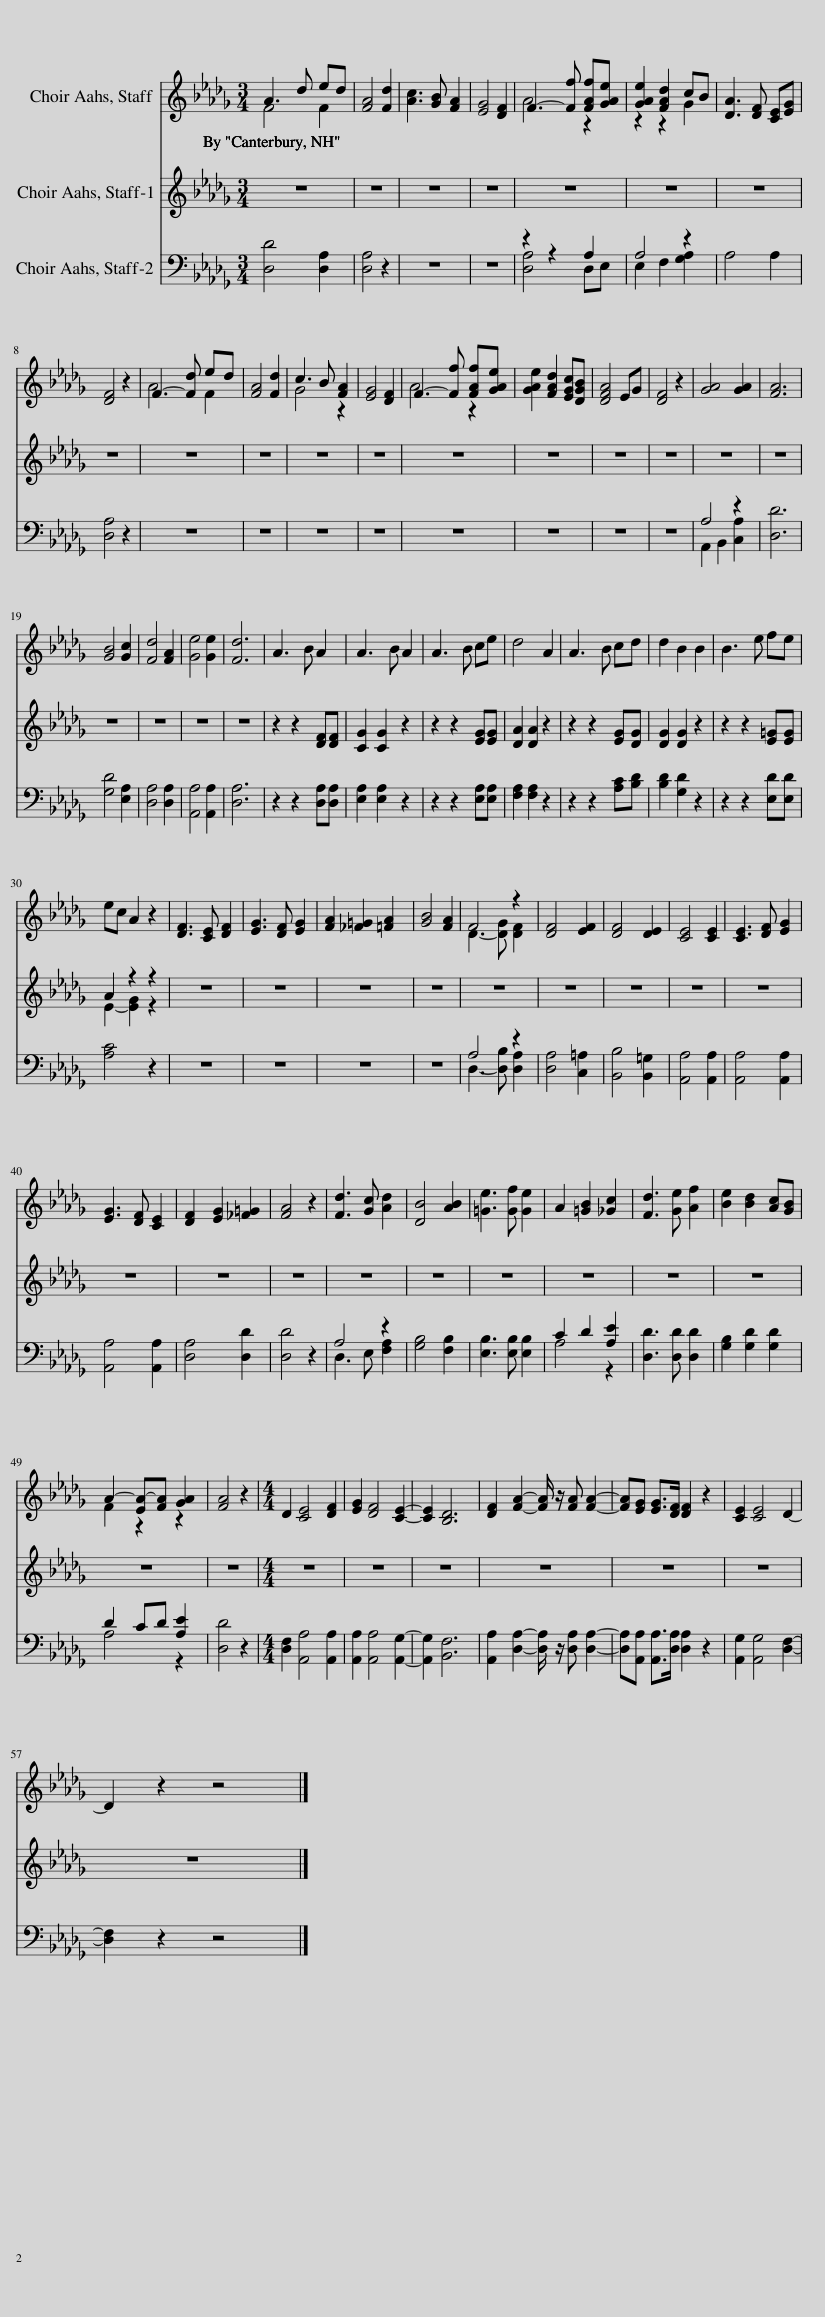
X:1
%%score ( 1 2 ) ( 3 4 ) ( 5 6 )
L:1/8
M:3/4
I:linebreak $
K:Db
V:1 treble
V:2 treble
V:3 treble
V:4 treble
V:5 bass
V:6 bass
V:1
 A3 d ed | [FA]4 [Fd]2 | [Ac]3 [GB] [FA]2 | [EG]4 [DF]2 | F3- [Ff] [FAf][GAe] | %5
 [GAe]2 [FAd]2 cB | [DA]3 [DF] [CE][EG] |$ [DF]4 z2 | F3- [Fd] ed | [FA]4 [Fd]2 | %10
 c3 B [FA]2 | [EG]4 [DF]2 | F3- [Ff] [FAf][GAe] | [GAe]2 [FAd]2 [EGc][DGB] | [DFA]4 EG | %15
 [DF]4 z2 | [GA]4 [GA]2 | [FA]6 |$ [GB]4 [Gc]2 | [Fd]4 [FA]2 | %20
 [Ge]4 [Ge]2 | [Fd]6 | A3 B A2 | A3 B A2 | A3 B ce | %25
 d4 A2 | A3 B cd | d2 B2 B2 | B3 e fe |$ ec A2 z2 | %30
 [DF]3 [CE] [DF]2 | [EG]3 [DF] [EG]2 | [FA]2 [_F=G]2 [=FA]2 | [GB]4 [FA]2 | F4 z2 | %35
 [DF]4 [EF]2 | [DF]4 [DE]2 | [CE]4 [CE]2 | [CE]3 [DF] [EG]2 |$ [EG]3 [DF] [CE]2 | %40
 [DF]2 [EG]2 [_F=G]2 | [FA]4 z2 | [Fd]3 [Gc] [Ad]2 | [DB]4 [AB]2 | [=Ge]3 [Gf] [Ge]2 | %45
 A2 [=GB]2 [_Gc]2 | [Fd]3 [Ge] [Af]2 | [Be]2 [Bd]2 [Ac][GB] |$ A2- [EA-][FA] [GA]2 | [FA]4 z2 | %50
[M:4/4] D2 [CE]4 [DF]2 | [EG]2 [DF]4 [CE]2- | [CE]2 [B,D]6 | [DF]2 [FA]2- [FA]/ z/ [FA] [FA]2- | [FA][EG] [EG]>[DF] [DF]2 z2 | %55
 [CE]2 [CE]4 D2- |$ D2 z2 z4 |] %57
V:2
 F4 F2 | x6 | x6 | x6 | A4 z2 | %5
 z2 z2 G2 | x6 |$ x6 | A4 F2 | x6 | %10
 G4 z2 | x6 | A4 z2 | x6 | x6 | %15
 x6 | x6 | x6 |$ x6 | x6 | %20
 x6 | x6 | x6 | x6 | x6 | %25
 x6 | x6 | x6 | x6 |$ x6 | %30
 x6 | x6 | x6 | x6 | D3- [DG] [DF]2 | %35
 x6 | x6 | x6 | x6 |$ x6 | %40
 x6 | x6 | x6 | x6 | x6 | %45
 x6 | x6 | x6 |$ F2 z2 z2 | x6 | %50
[M:4/4] x8 | x8 | x8 | x8 | x8 | %55
 x8 |$ x8 |] %57
V:3
 z6 | z6 | z6 | z6 | z6 | %5
 z6 | z6 |$ z6 | z6 | z6 | %10
 z6 | z6 | z6 | z6 | z6 | %15
 z6 | z6 | z6 |$ z6 | z6 | %20
 z6 | z6 | z2 z2 [DF][DF] | [CG]2 [CG]2 z2 | z2 z2 [EG][EG] | %25
 [DA]2 [DA]2 z2 | z2 z2 [EG][DG] | [DG]2 [DG]2 z2 | z2 z2 [E=G][EG] |$ A2 z2 z2 | %30
 z6 | z6 | z6 | z6 | z6 | %35
 z6 | z6 | z6 | z6 |$ z6 | %40
 z6 | z6 | z6 | z6 | z6 | %45
 z6 | z6 | z6 |$ z6 | z6 | %50
[M:4/4] z8 | z8 | z8 | z8 | z8 | %55
 z8 |$ z8 |] %57
V:4
 x6 | x6 | x6 | x6 | x6 | %5
 x6 | x6 |$ x6 | x6 | x6 | %10
 x6 | x6 | x6 | x6 | x6 | %15
 x6 | x6 | x6 |$ x6 | x6 | %20
 x6 | x6 | x6 | x6 | x6 | %25
 x6 | x6 | x6 | x6 |$ E2- [EG]2 z2 | %30
 x6 | x6 | x6 | x6 | x6 | %35
 x6 | x6 | x6 | x6 |$ x6 | %40
 x6 | x6 | x6 | x6 | x6 | %45
 x6 | x6 | x6 |$ x6 | x6 | %50
[M:4/4] x8 | x8 | x8 | x8 | x8 | %55
 x8 |$ x8 |] %57
V:5
 [D,D]4 [D,A,]2 | [D,A,]4 z2 | z6 | z6 | z2 z2 A,2 | %5
 A,4 z2 | A,4 A,2 |$ [D,A,]4 z2 | z6 | z6 | %10
 z6 | z6 | z6 | z6 | z6 | %15
 z6 | A,4 z2 | [D,D]6 |$ [G,D]4 [E,A,]2 | [D,A,]4 [D,A,]2 | %20
 [A,,A,]4 [A,,A,]2 | [D,A,]6 | z2 z2 [D,A,][D,A,] | [E,A,]2 [E,A,]2 z2 | z2 z2 [E,A,][E,A,] | %25
 [F,A,]2 [F,A,]2 z2 | z2 z2 [A,C][B,D] | [B,D]2 [G,D]2 z2 | z2 z2 [E,D][E,D] |$ [A,C]4 z2 | %30
 z6 | z6 | z6 | z6 | A,4 z2 | %35
 [D,A,]4 [C,=A,]2 | [B,,B,]4 [B,,=G,]2 | [A,,A,]4 [A,,A,]2 | [A,,A,]4 [A,,A,]2 |$ [A,,A,]4 [A,,A,]2 | %40
 [D,A,]4 [D,D]2 | [D,D]4 z2 | A,4 z2 | [G,B,]4 [F,B,]2 | [E,B,]3 [E,B,] [E,B,]2 | %45
 C2 D2 [A,E]2 | [D,D]3 [D,D] [D,D]2 | [G,B,]2 [G,D]2 [G,D]2 |$ D2 CD [A,E]2 | [D,D]4 z2 | %50
[M:4/4] [D,F,]2 [A,,A,]4 [A,,A,]2 | [A,,A,]2 [A,,A,]4 [A,,G,]2- | [A,,G,]2 [B,,F,]6 | [A,,A,]2 [D,A,]2- [D,A,]/ z/ [D,A,] [D,A,]2- | [D,A,][A,,A,] [A,,A,]>[D,A,] [D,A,]2 z2 | %55
 [A,,G,]2 [A,,G,]4 [D,F,]2- |$ [D,F,]2 z2 z4 |] %57
V:6
 x6 | x6 | x6 | x6 | [D,A,]4 D,E, | %5
 E,2 F,2 [G,A,]2 | x6 |$ x6 | x6 | x6 | %10
 x6 | x6 | x6 | x6 | x6 | %15
 x6 | A,,2 B,,2 [C,A,]2 | x6 |$ x6 | x6 | %20
 x6 | x6 | x6 | x6 | x6 | %25
 x6 | x6 | x6 | x6 |$ x6 | %30
 x6 | x6 | x6 | x6 | D,3- [D,B,] [D,A,]2 | %35
 x6 | x6 | x6 | x6 |$ x6 | %40
 x6 | x6 | D,3 E, [F,A,]2 | x6 | x6 | %45
 A,4 z2 | x6 | x6 |$ A,4 z2 | x6 | %50
[M:4/4] x8 | x8 | x8 | x8 | x8 | %55
 x8 |$ x8 |] %57
